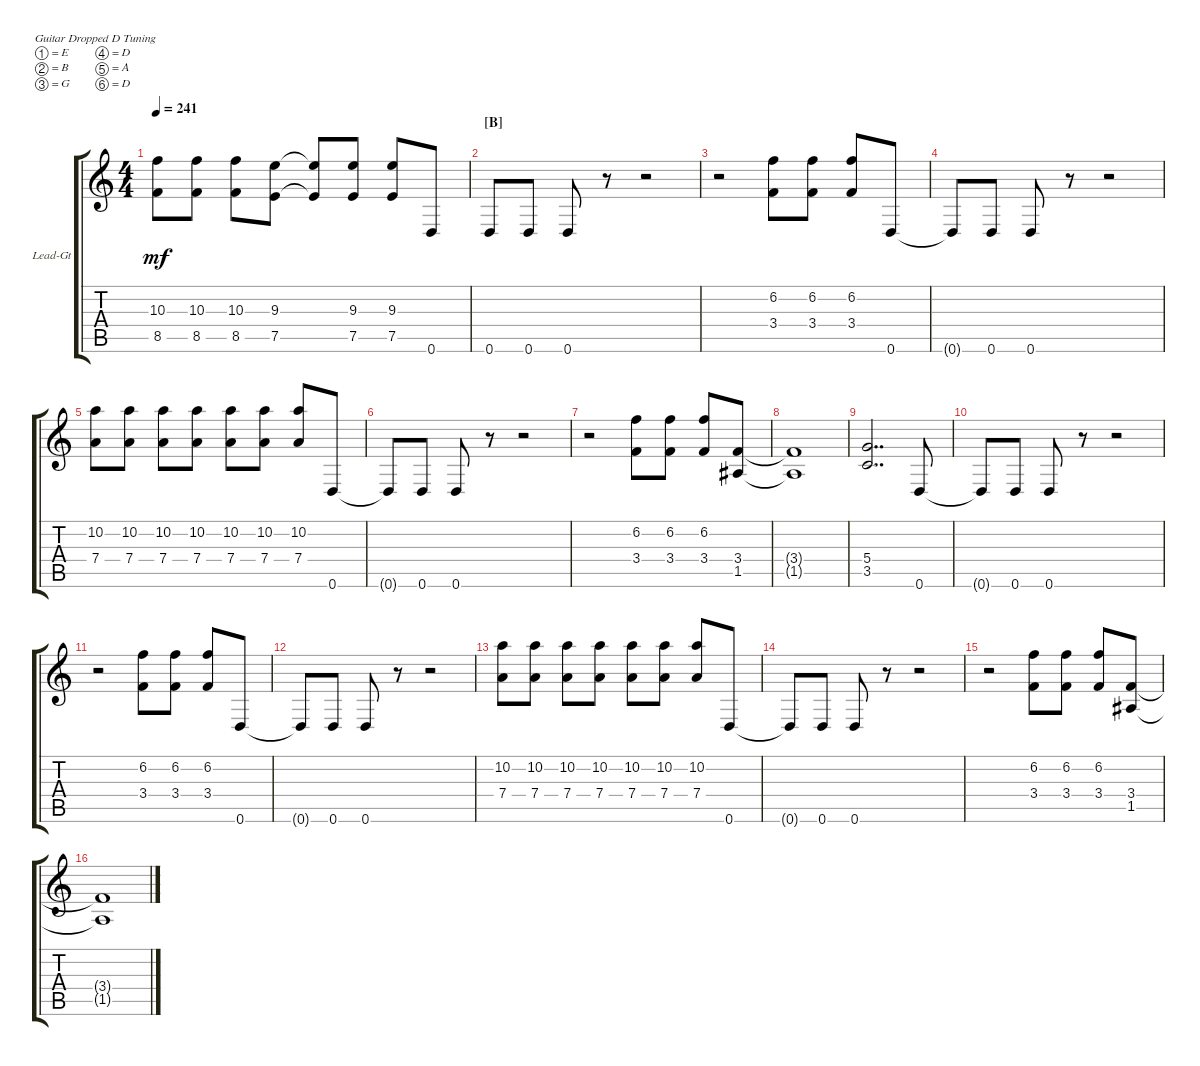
\defaultSystemsLayout 4
\bracketExtendMode groupsimilarinstruments
\firstSystemTrackNameOrientation horizontal
\otherSystemsTrackNameOrientation horizontal
\track ("Electric Guitar (Lead)" "Lead-Gt") {instrument overdrivenguitar}
\staff {score tabs}
\tuning (E4 B3 G3 D3 A2 D2)
\ts (4 4)
\tempo 241
\clef g2
\ks c
(10.3{t} 8.5{t}).8{dy mf} (8.5 10.3).8 (10.3 8.5).8 (7.5 9.3).8 (9.3{t} 7.5{t}).8 (7.5 9.3).8 (9.3 7.5).8 0.6.8 |
\section ("B" "")
0.6.8 0.6.8 0.6.8 r.8 r.2 |
r.2 (3.4 6.2).8 (3.4 6.2).8 (3.4 6.2).8 0.6.8 |
0.6{t}.8 0.6.8 0.6.8 r.8 r.2 |
(7.4 10.2).8 (7.4 10.2).8 (7.4 10.2).8 (7.4 10.2).8 (7.4 10.2).8 (7.4 10.2).8 (7.4 10.2).8 0.6.8 |
0.6{t}.8 0.6.8 0.6.8 r.8 r.2 |
r.2 (3.4 6.2).8 (3.4 6.2).8 (3.4 6.2).8 (1.5 3.4).8 |
(3.4{t} 1.5{t}).1 |
(3.5 5.4).2{dd} 0.6.8 |
0.6{t}.8 0.6.8 0.6.8 r.8 r.2 |
r.2 (3.4 6.2).8 (3.4 6.2).8 (3.4 6.2).8 0.6.8 |
0.6{t}.8 0.6.8 0.6.8 r.8 r.2 |
(7.4 10.2).8 (7.4 10.2).8 (7.4 10.2).8 (7.4 10.2).8 (7.4 10.2).8 (7.4 10.2).8 (7.4 10.2).8 0.6.8 |
0.6{t}.8 0.6.8 0.6.8 r.8 r.2 |
r.2 (3.4 6.2).8 (3.4 6.2).8 (3.4 6.2).8 (1.5 3.4).8 |
(3.4{t} 1.5{t}).1
